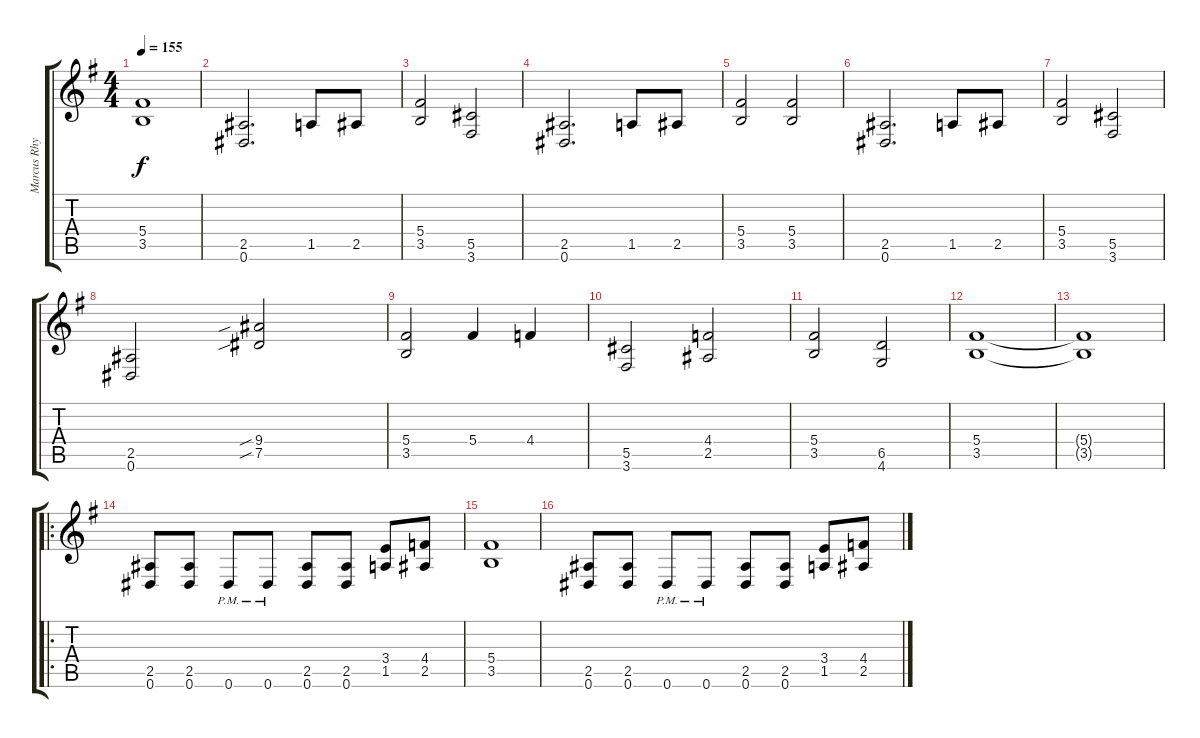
\track ("Marcus Rhythm" "Marcus Rhy") {instrument distortionguitar}
\staff {score tabs}
\tuning (Eb4 Bb3 Gb3 Db3 Ab2 Eb2) {hide}
\ts (4 4)
\tempo 155
\clef g2
\ks g
(5.4 3.5).1{dy f} |
(2.5 0.6).2{d} 1.5.8 2.5.8 |
(5.4 3.5).2 (5.5 3.6).2 |
(2.5 0.6).2{d} 1.5.8 2.5.8 |
(5.4 3.5).2 (5.4 3.5).2 |
(2.5 0.6).2{d} 1.5.8 2.5.8 |
(5.4 3.5).2 (5.5 3.6).2 |
(2.5 0.6).2 (9.4{sib} 7.5{sib}).2 |
(5.4 3.5).2 5.4.4 4.4.4 |
(5.5 3.6).2 (4.4 2.5).2 |
(5.4 3.5).2 (6.5 4.6).2 |
(5.4 3.5).1 |
(5.4{t} 3.5{t}).1 |
\ro
(2.5 0.6).8 (2.5 0.6).8 0.6{pm}.8 0.6{pm}.8 (2.5 0.6).8 (2.5 0.6).8 (3.4 1.5).8 (4.4 2.5).8 |
(5.4 3.5).1 |
(2.5 0.6).8 (2.5 0.6).8 0.6{pm}.8 0.6{pm}.8 (2.5 0.6).8 (2.5 0.6).8 (3.4 1.5).8 (4.4 2.5).8
